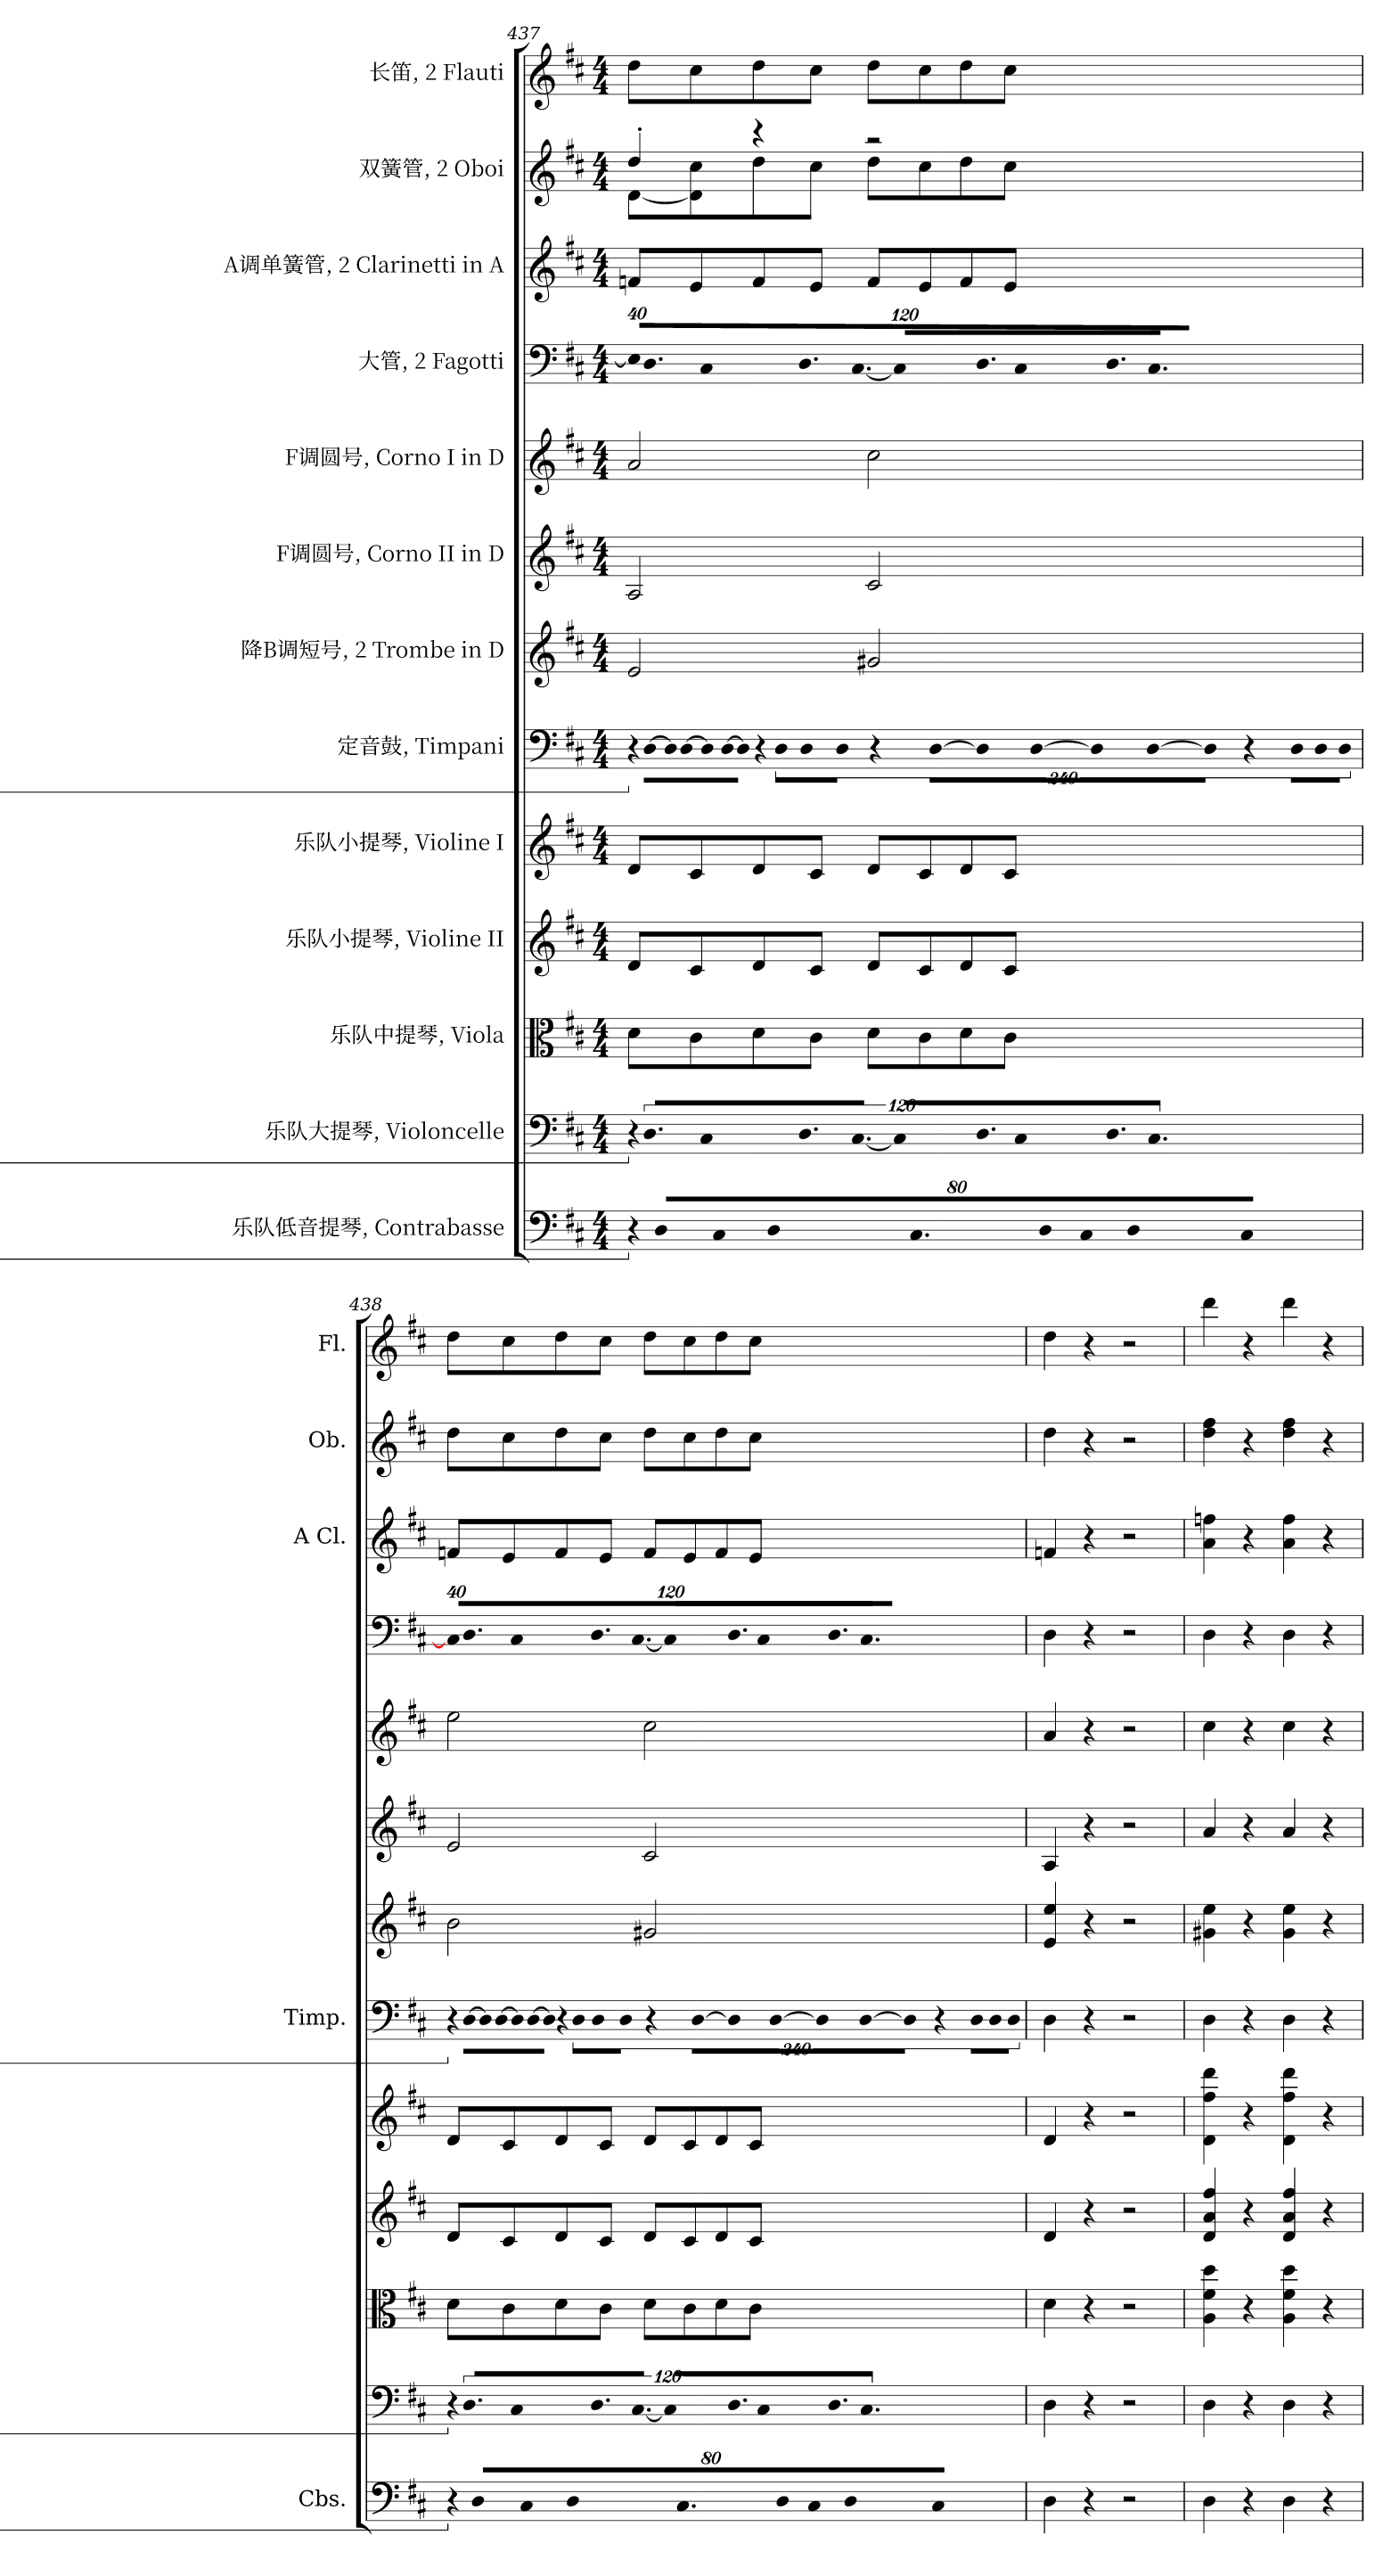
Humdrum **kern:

**kern	**kern	**kern	**kern	**kern	**kern	**kern	**kern	**kern	**kern	**kern	**kern	**kern
*part13	*part12	*part11	*part10	*part9	*part8	*part7	*part6	*part5	*part4	*part3	*part2	*part1
*staff13	*staff12	*staff11	*staff10	*staff9	*staff8	*staff7	*staff6	*staff5	*staff4	*staff3	*staff2	*staff1
*I"乐队低音提琴, Contrabasse	*I"乐队大提琴, Violoncelle	*I"乐队中提琴, Viola	*I"乐队小提琴, Violine II	*I"乐队小提琴, Violine I	*I"定音鼓, Timpani	*I"降B调短号, 2 Trombe in D	*I"F调圆号, Corno II in D	*I"F调圆号, Corno I in D	*I"大管, 2 Fagotti	*I"A调单簧管, 2 Clarinetti in A	*I"双簧管, 2 Oboi	*I"长笛, 2 Flauti
*I'Cbs.	*	*	*	*	*I'Timp.	*	*	*	*	*I'A Cl.	*I'Ob.	*I'Fl.
*clefF4	*clefF4	*clefC3	*clefG2	*clefG2	*clefF4	*clefG2	*clefG2	*clefG2	*clefF4	*clefG2	*clefG2	*clefG2
*ITrd7c12	*	*	*	*	*	*ITrd1c2	*ITrd4c7	*ITrd4c7	*	*ITrd2c3	*	*
*k[f#c#]	*k[f#c#]	*k[f#c#]	*k[f#c#]	*k[f#c#]	*k[f#c#]	*k[]	*k[f#]	*k[f#]	*k[f#c#]	*k[f#c#g#d#a#]	*k[f#c#]	*k[f#c#]
*M4/4	*M4/4	*M4/4	*M4/4	*M4/4	*M4/4	*M4/4	*M4/4	*M4/4	*M4/4	*M4/4	*M4/4	*M4/4
*MM304	*MM304	*MM304	*MM304	*MM304	*MM304	*MM304	*MM304	*MM304	*MM304	*MM304	*MM304	*MM304
=437	=437	=437	=437	=437	=437	=437	=437	=437	=437	=437	=437	=437
!LO:N:vis=16	!LO:N:vis=32	!	!	!	!LO:N:vis=32	!	!	!	!	!	!	!
*	*	*	*	*	*	*	*	*	*Xbrackettup	*	*	*
!	!	!	!	!	!	!	!	!	!LO:N:vis=32	!	!	!
*	*	*	*	*	*	*	*	*	*	*	*^	*
1920%107r	640%23r	8d\L	8d/L	8d/L	640%23r	2d/	2D/	2d/	640%23E\KLL]	8dn/L	4dd'/	[8d\L	8dd\L
!	!LO:N:vis=16.	!	!	!	!LO:N:vis=32	!	!	!	!LO:N:vis=16.	!	!	!	!
.	960%103D/KL	.	.	.	[640%23D\LLL	.	.	.	960%103D\J	.	.	.	.
!LO:N:vis=8	!	!	!	!	!	!	!	!	!	!	!	!	!
640%71DD/L	.	.	.	.	.	.	.	.	.	.	.	.	.
!	!	!	!	!	!LO:N:vis=32	!	!	!	!	!	!	!	!
.	.	.	.	.	640%23D\]	.	.	.	.	.	.	.	.
!	!	!	!	!	!LO:N:vis=32	!	!	!	!	!	!	!	!
.	.	.	.	.	[640%23D\	.	.	.	.	.	.	.	.
.	.	8c#\	8c#/	8c#/	.	.	.	.	.	8c#/	.	8d\] 8cc#\	8cc#\
!	!LO:N:vis=8	!	!	!	!	!	!	!	!LO:N:vis=8	!	!	!	!
.	960%137C#/	.	.	.	.	.	.	.	960%137C#\	.	.	.	.
!	!	!	!	!	!LO:N:vis=32	!	!	!	!	!	!	!	!
.	.	.	.	.	640%23D\]	.	.	.	.	.	.	.	.
!LO:N:vis=8	!	!	!	!	!	!	!	!	!	!	!	!	!
640%71CC#/	.	.	.	.	.	.	.	.	.	.	.	.	.
!	!	!	!	!	!LO:N:vis=32	!	!	!	!	!	!	!	!
.	.	.	.	.	[640%23D\	.	.	.	.	.	.	.	.
!	!	!	!	!	!LO:N:vis=32	!	!	!	!	!	!	!	!
.	.	.	.	.	640%23D\JJJ]	.	.	.	.	.	.	.	.
.	.	8d\	8d/	8d/	.	.	.	.	.	8d/	4r	8dd\	8dd\
!	!	!	!	!	!LO:N:vis=32	!	!	!	!	!	!	!	!
.	.	.	.	.	640%23r	.	.	.	.	.	.	.	.
!LO:N:vis=8	!	!	!	!	!	!	!	!	!	!	!	!	!
640%71DD/	.	.	.	.	.	.	.	.	.	.	.	.	.
!	!LO:N:vis=16.	!	!	!	!	!	!	!	!LO:N:vis=16.	!	!	!	!
.	960%103D/L	.	.	.	.	.	.	.	960%103D\L	.	.	.	.
!	!	!	!	!	!LO:N:vis=16	!	!	!	!	!	!	!	!
.	.	.	.	.	1920%137D\LL	.	.	.	.	.	.	.	.
!	!	!	!	!	!LO:N:vis=16	!	!	!	!	!	!	!	!
.	.	.	.	.	1920%137D\	.	.	.	.	.	.	.	.
.	.	8c#\J	8c#/J	8c#/J	.	.	.	.	.	8c#/J	.	8cc#\J	8cc#\J
1920ryy	.	.	.	.	.	.	.	.	.	.	.	.	.
9.CC#/	.	.	.	.	.	.	.	.	.	.	.	.	.
!	!LO:N:vis=16.	!	!	!	!	!	!	!	!LO:N:vis=16.	!	!	!	!
.	[960%103C#/JJ	.	.	.	.	.	.	.	[960%103C#\JJ	.	.	.	.
!	!	!	!	!	!LO:N:vis=16	!	!	!	!	!	!	!	!
.	.	.	.	.	1920%137D\JJ	.	.	.	.	.	.	.	.
*	*	*	*	*	*	*	*	*	*	*	*	*	*MM321
.	.	8d\L	8d/L	8d/L	.	2f#X/	2F#/	2f#\	.	8d/L	2r	8dd\L	8dd\L
*	*Xbrackettup	*	*	*	*	*	*	*	*	*	*	*	*
!	!LO:N:vis=32	!	!	!	!	!	!	!	!LO:N:vis=32	!	!	!	!
.	640%23C#/KLL]	.	.	.	.	.	.	.	640%23C#/KLL]	.	.	.	.
!	!	!	!	!	!LO:N:vis=32	!	!	!	!	!	!	!	!
.	.	.	.	.	640%23r	.	.	.	.	.	.	.	.
!	!LO:N:vis=16.	!	!	!	!	!	!	!	!LO:N:vis=16.	!	!	!	!
.	960%103D/J	.	.	.	.	.	.	.	960%103D/J	.	.	.	.
!	!	!	!	!	!LO:N:vis=32	!	!	!	!	!	!	!	!
.	.	.	.	.	[640%23D\LLL	.	.	.	.	.	.	.	.
!LO:N:vis=8	!	!	!	!	!	!	!	!	!	!	!	!	!
640%71DD/	.	.	.	.	.	.	.	.	.	.	.	.	.
!	!	!	!	!	!LO:N:vis=32	!	!	!	!	!	!	!	!
.	.	.	.	.	640%23D\]	.	.	.	.	.	.	.	.
!	!	!	!	!	!LO:N:vis=32	!	!	!	!	!	!	!	!
.	.	.	.	.	[640%23D\	.	.	.	.	.	.	.	.
.	.	8c#\	8c#/	8c#/	.	.	.	.	.	8c#/	.	8cc#\	8cc#\
!	!LO:N:vis=8	!	!	!	!	!	!	!	!LO:N:vis=8	!	!	!	!
.	960%137C#/	.	.	.	.	.	.	.	960%137C#/	.	.	.	.
!	!	!	!	!	!LO:N:vis=32	!	!	!	!	!	!	!	!
.	.	.	.	.	640%23D\]	.	.	.	.	.	.	.	.
!LO:N:vis=8	!	!	!	!	!	!	!	!	!	!	!	!	!
640%71CC#/	.	.	.	.	.	.	.	.	.	.	.	.	.
!	!	!	!	!	!LO:N:vis=32	!	!	!	!	!	!	!	!
.	.	.	.	.	[640%23D\	.	.	.	.	.	.	.	.
!	!	!	!	!	!LO:N:vis=32	!	!	!	!	!	!	!	!
.	.	.	.	.	640%23D\JJJ]	.	.	.	.	.	.	.	.
.	.	8d\	8d/	8d/	.	.	.	.	.	8d/	.	8dd\	8dd\
!	!	!	!	!	!LO:N:vis=32	!	!	!	!	!	!	!	!
.	.	.	.	.	640%23r	.	.	.	.	.	.	.	.
!LO:N:vis=8	!	!	!	!	!	!	!	!	!	!	!	!	!
640%71DD/	.	.	.	.	.	.	.	.	.	.	.	.	.
!	!LO:N:vis=16.	!	!	!	!	!	!	!	!LO:N:vis=16.	!	!	!	!
.	960%103D/L	.	.	.	.	.	.	.	960%103D/L	.	.	.	.
!	!	!	!	!	!LO:N:vis=16	!	!	!	!	!	!	!	!
.	.	.	.	.	1920%137D\LL	.	.	.	.	.	.	.	.
!	!	!	!	!	!LO:N:vis=16	!	!	!	!	!	!	!	!
.	.	.	.	.	1920%137D\	.	.	.	.	.	.	.	.
.	.	8c#\J	8c#/J	8c#/J	.	.	.	.	.	8c#/J	.	8cc#\J	8cc#\J
1920ryy	.	.	.	.	.	.	.	.	.	.	.	.	.
!LO:N:vis=8	!	!	!	!	!	!	!	!	!	!	!	!	!
640%71CC#/J	.	.	.	.	.	.	.	.	.	.	.	.	.
!	!LO:N:vis=16.	!	!	!	!	!	!	!	!LO:N:vis=16.	!	!	!	!
.	960%103C#/JJ	.	.	.	.	.	.	.	[960%103C#/JJ	.	.	.	.
!	!	!	!	!	!LO:N:vis=16	!	!	!	!	!	!	!	!
.	.	.	.	.	1920%137D\JJ	.	.	.	.	.	.	.	.
320ryy	.	320ryy	320ryy	320ryy	.	320ryy	320ryy	320ryy	.	320ryy	320ryy	320ryy	320ryy
.	480ryy	.	.	.	.	.	.	.	480ryy	.	.	.	.
*	*	*	*	*	*	*	*	*	*	*	*v	*v	*
!!LO:PB:g=z
=438	=438	=438	=438	=438	=438	=438	=438	=438	=438	=438	=438	=438
!LO:N:vis=16	!	!	!	!	!	!	!	!	!	!	!	!
*	*brackettup	*	*	*	*	*	*	*	*	*	*	*
*	*	*	*	*	*	*	*	*	*	*	*	*MM304
!	!LO:N:vis=32	!	!	!	!LO:N:vis=32	!	!	!	!LO:N:vis=32	!	!	!
1920%107r	640%23r	8d\L	8d/L	8d/L	640%23r	2a\	2A/	2a\	640%23C#/KLL]	8dn/L	8dd\L	8dd\L
!	!LO:N:vis=16.	!	!	!	!LO:N:vis=32	!	!	!	!LO:N:vis=16.	!	!	!
.	960%103D/KL	.	.	.	[640%23D\LLL	.	.	.	960%103D/J	.	.	.
!LO:N:vis=8	!	!	!	!	!	!	!	!	!	!	!	!
640%71DD/L	.	.	.	.	.	.	.	.	.	.	.	.
!	!	!	!	!	!LO:N:vis=32	!	!	!	!	!	!	!
.	.	.	.	.	640%23D\]	.	.	.	.	.	.	.
!	!	!	!	!	!LO:N:vis=32	!	!	!	!	!	!	!
.	.	.	.	.	[640%23D\	.	.	.	.	.	.	.
.	.	8c#\	8c#/	8c#/	.	.	.	.	.	8c#/	8cc#\	8cc#\
!	!LO:N:vis=8	!	!	!	!	!	!	!	!LO:N:vis=8	!	!	!
.	960%137C#/	.	.	.	.	.	.	.	960%137C#/	.	.	.
!	!	!	!	!	!LO:N:vis=32	!	!	!	!	!	!	!
.	.	.	.	.	640%23D\]	.	.	.	.	.	.	.
!LO:N:vis=8	!	!	!	!	!	!	!	!	!	!	!	!
640%71CC#/	.	.	.	.	.	.	.	.	.	.	.	.
!	!	!	!	!	!LO:N:vis=32	!	!	!	!	!	!	!
.	.	.	.	.	[640%23D\	.	.	.	.	.	.	.
!	!	!	!	!	!LO:N:vis=32	!	!	!	!	!	!	!
.	.	.	.	.	640%23D\JJJ]	.	.	.	.	.	.	.
.	.	8d\	8d/	8d/	.	.	.	.	.	8d/	8dd\	8dd\
!	!	!	!	!	!LO:N:vis=32	!	!	!	!	!	!	!
.	.	.	.	.	640%23r	.	.	.	.	.	.	.
!LO:N:vis=8	!	!	!	!	!	!	!	!	!	!	!	!
640%71DD/	.	.	.	.	.	.	.	.	.	.	.	.
!	!LO:N:vis=16.	!	!	!	!	!	!	!	!LO:N:vis=16.	!	!	!
.	960%103D/L	.	.	.	.	.	.	.	960%103D/L	.	.	.
!	!	!	!	!	!LO:N:vis=16	!	!	!	!	!	!	!
.	.	.	.	.	1920%137D\LL	.	.	.	.	.	.	.
!	!	!	!	!	!LO:N:vis=16	!	!	!	!	!	!	!
.	.	.	.	.	1920%137D\	.	.	.	.	.	.	.
.	.	8c#\J	8c#/J	8c#/J	.	.	.	.	.	8c#/J	8cc#\J	8cc#\J
1920ryy	.	.	.	.	.	.	.	.	.	.	.	.
9.CC#/	.	.	.	.	.	.	.	.	.	.	.	.
!	!LO:N:vis=16.	!	!	!	!	!	!	!	!LO:N:vis=16.	!	!	!
.	[960%103C#/JJ	.	.	.	.	.	.	.	[960%103C#/JJ	.	.	.
!	!	!	!	!	!LO:N:vis=16	!	!	!	!	!	!	!
.	.	.	.	.	1920%137D\JJ	.	.	.	.	.	.	.
*	*	*	*	*	*	*	*	*	*	*	*	*MM321
.	.	8d\L	8d/L	8d/L	.	2f#X/	2F#/	2f#\	.	8d/L	8dd\L	8dd\L
*	*Xbrackettup	*	*	*	*	*	*	*	*	*	*	*
!	!LO:N:vis=32	!	!	!	!	!	!	!	!LO:N:vis=32	!	!	!
.	640%23C#/KLL]	.	.	.	.	.	.	.	640%23C#/KLL]	.	.	.
!	!	!	!	!	!LO:N:vis=32	!	!	!	!	!	!	!
.	.	.	.	.	640%23r	.	.	.	.	.	.	.
!	!LO:N:vis=16.	!	!	!	!	!	!	!	!LO:N:vis=16.	!	!	!
.	960%103D/J	.	.	.	.	.	.	.	960%103D/J	.	.	.
!	!	!	!	!	!LO:N:vis=32	!	!	!	!	!	!	!
.	.	.	.	.	[640%23D\LLL	.	.	.	.	.	.	.
!LO:N:vis=8	!	!	!	!	!	!	!	!	!	!	!	!
640%71DD/	.	.	.	.	.	.	.	.	.	.	.	.
!	!	!	!	!	!LO:N:vis=32	!	!	!	!	!	!	!
.	.	.	.	.	640%23D\]	.	.	.	.	.	.	.
!	!	!	!	!	!LO:N:vis=32	!	!	!	!	!	!	!
.	.	.	.	.	[640%23D\	.	.	.	.	.	.	.
.	.	8c#\	8c#/	8c#/	.	.	.	.	.	8c#/	8cc#\	8cc#\
!	!LO:N:vis=8	!	!	!	!	!	!	!	!LO:N:vis=8	!	!	!
.	960%137C#/	.	.	.	.	.	.	.	960%137C#/	.	.	.
!	!	!	!	!	!LO:N:vis=32	!	!	!	!	!	!	!
.	.	.	.	.	640%23D\]	.	.	.	.	.	.	.
!LO:N:vis=8	!	!	!	!	!	!	!	!	!	!	!	!
640%71CC#/	.	.	.	.	.	.	.	.	.	.	.	.
!	!	!	!	!	!LO:N:vis=32	!	!	!	!	!	!	!
.	.	.	.	.	[640%23D\	.	.	.	.	.	.	.
!	!	!	!	!	!LO:N:vis=32	!	!	!	!	!	!	!
.	.	.	.	.	640%23D\JJJ]	.	.	.	.	.	.	.
.	.	8d\	8d/	8d/	.	.	.	.	.	8d/	8dd\	8dd\
!	!	!	!	!	!LO:N:vis=32	!	!	!	!	!	!	!
.	.	.	.	.	640%23r	.	.	.	.	.	.	.
!LO:N:vis=8	!	!	!	!	!	!	!	!	!	!	!	!
640%71DD/	.	.	.	.	.	.	.	.	.	.	.	.
!	!LO:N:vis=16.	!	!	!	!	!	!	!	!LO:N:vis=16.	!	!	!
.	960%103D/L	.	.	.	.	.	.	.	960%103D/L	.	.	.
!	!	!	!	!	!LO:N:vis=16	!	!	!	!	!	!	!
.	.	.	.	.	1920%137D\LL	.	.	.	.	.	.	.
!	!	!	!	!	!LO:N:vis=16	!	!	!	!	!	!	!
.	.	.	.	.	1920%137D\	.	.	.	.	.	.	.
.	.	8c#\J	8c#/J	8c#/J	.	.	.	.	.	8c#/J	8cc#\J	8cc#\J
1920ryy	.	.	.	.	.	.	.	.	.	.	.	.
!LO:N:vis=8	!	!	!	!	!	!	!	!	!	!	!	!
640%71CC#/J	.	.	.	.	.	.	.	.	.	.	.	.
!	!LO:N:vis=16.	!	!	!	!	!	!	!	!LO:N:vis=16.	!	!	!
.	960%103C#/JJ	.	.	.	.	.	.	.	960%103C#/JJ	.	.	.
!	!	!	!	!	!LO:N:vis=16	!	!	!	!	!	!	!
.	.	.	.	.	1920%137D\JJ	.	.	.	.	.	.	.
320ryy	.	320ryy	320ryy	320ryy	.	320ryy	320ryy	320ryy	.	320ryy	320ryy	320ryy
.	480ryy	.	.	.	.	.	.	.	480ryy	.	.	.
=439	=439	=439	=439	=439	=439	=439	=439	=439	=439	=439	=439	=439
*	*	*	*	*	*	*	*	*	*	*	*	*MM290
4DD\	4D\	4d\	4d/	4d/	4D\	4d/ 4dd/	4D/	4d/	4D\	4dn/	4dd\	4dd\
4r	4r	4r	4r	4r	4r	4r	4r	4r	4r	4r	4r	4r
*	*	*	*	*	*	*	*	*	*	*	*	*MM309
2r	2r	2r	2r	2r	2r	2r	2r	2r	2r	2r	2r	2r
=440	=440	=440	=440	=440	=440	=440	=440	=440	=440	=440	=440	=440
*	*	*	*	*	*	*	*	*	*	*	*	*MM268
4DD\	4D\	4A\ 4f#\ 4dd\	4d/ 4a/ 4ff#/	4d\ 4ff#\ 4ddd\	4D\	4f#X\ 4dd\	4d/	4f#\	4D\	4f#\ 4ddn\	4dd\ 4ff#\	4ddd\
4r	4r	4r	4r	4r	4r	4r	4r	4r	4r	4r	4r	4r
4DD\	4D\	4A\ 4f#\ 4dd\	4d/ 4a/ 4ff#/	4d\ 4ff#\ 4ddd\	4D\	4f#\ 4dd\	4d/	4f#\	4D\	4f#\ 4dd\	4dd\ 4ff#\	4ddd\
4r	4r	4r	4r	4r	4r	4r	4r	4r	4r	4r	4r	4r
=	=	=	=	=	=	=	=	=	=	=	=	=
*-	*-	*-	*-	*-	*-	*-	*-	*-	*-	*-	*-	*-
